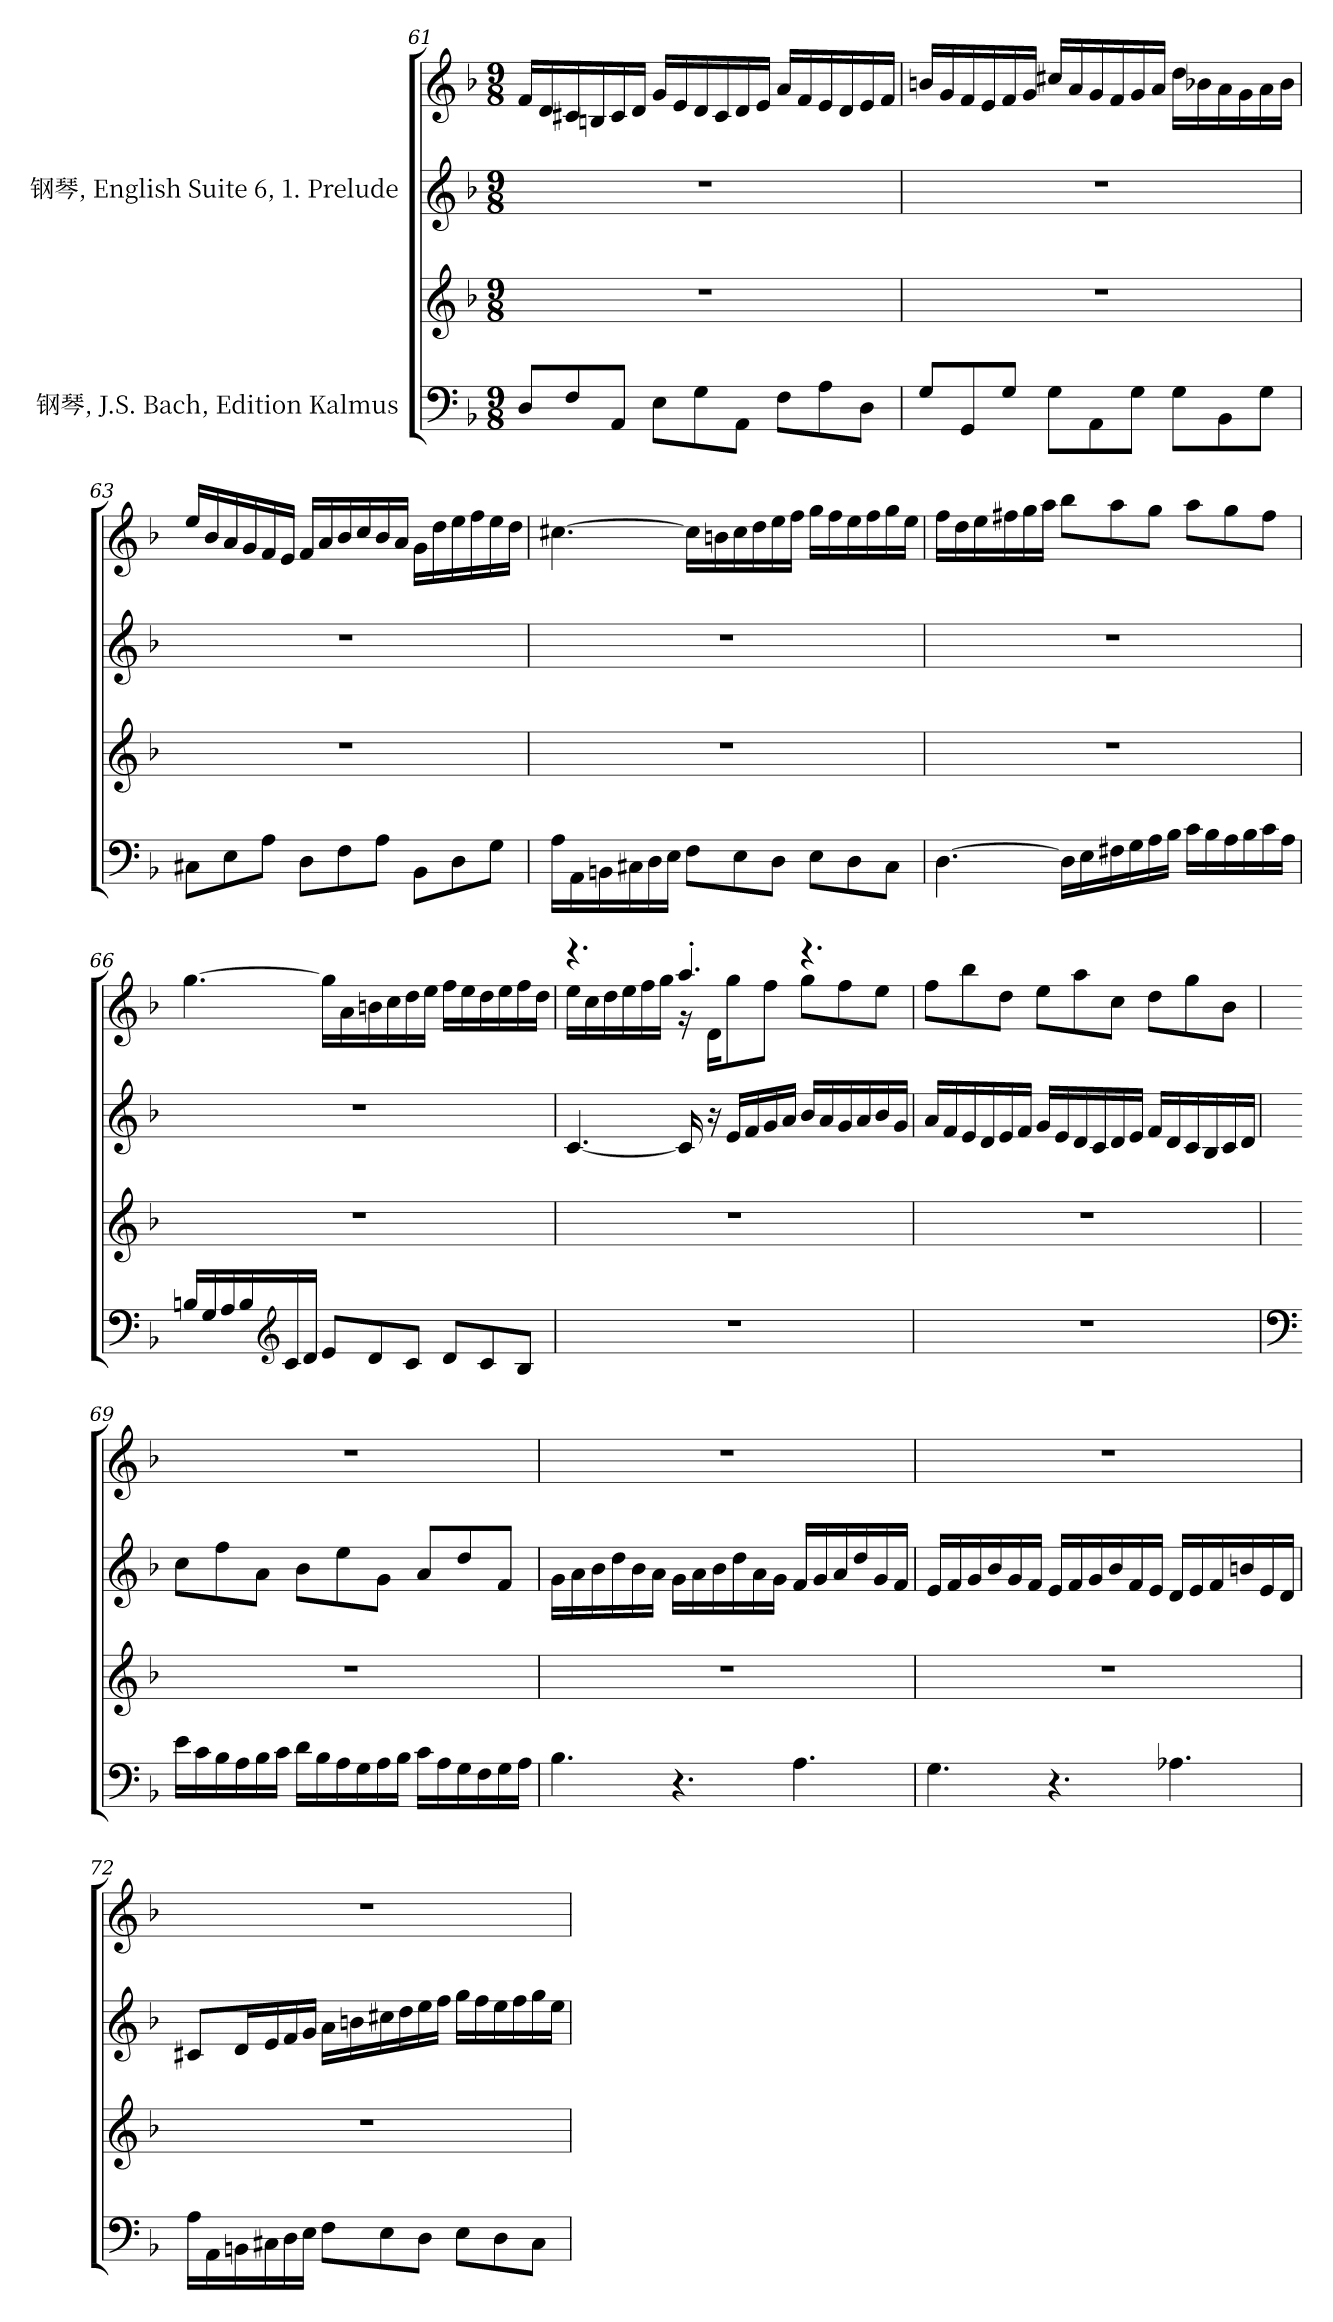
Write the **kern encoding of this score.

**kern	**kern	**kern	**kern
*part2	*part2	*part1	*part1
*staff4	*staff3	*staff2	*staff1
*I"钢琴, J.S. Bach, Edition Kalmus	*	*I"钢琴, English Suite 6, 1. Prelude	*
*clefF4	*clefG2	*clefG2	*clefG2
*k[b-]	*k[b-]	*k[b-]	*k[b-]
*M9/8	*M9/8	*M9/8	*M9/8
=61	=61	=61	=61
8D/L	8%9r	8%9r	16f/LL
.	.	.	16d/
8F/	.	.	16c#X/
.	.	.	16Bn/
8AA/J	.	.	16c#/
.	.	.	16d/JJ
8E\L	.	.	16g/LL
.	.	.	16e/
8G\	.	.	16d/
.	.	.	16c#/
8AA\J	.	.	16d/
.	.	.	16e/JJ
8F\L	.	.	16a/LL
.	.	.	16f/
8A\	.	.	16e/
.	.	.	16d/
8D\J	.	.	16e/
.	.	.	16f/JJ
!!LO:PB:g=z
=62	=62	=62	=62
8G/L	8%9r	8%9r	16bn/LL
.	.	.	16g/
8GG/	.	.	16f/
.	.	.	16e/
8G/J	.	.	16f/
.	.	.	16g/JJ
8G\L	.	.	16cc#X/LL
.	.	.	16a/
8AA\	.	.	16g/
.	.	.	16f/
8G\J	.	.	16g/
.	.	.	16a/JJ
8G\L	.	.	16dd\LL
.	.	.	16b-X\
8BB-\	.	.	16a\
.	.	.	16g\
8G\J	.	.	16a\
.	.	.	16b-\JJ
=63	=63	=63	=63
8C#X\L	8%9r	8%9r	16ee/LL
.	.	.	16b-/
8E\	.	.	16a/
.	.	.	16g/
8A\J	.	.	16f/
.	.	.	16e/JJ
8D\L	.	.	16f/LL
.	.	.	16a/
8F\	.	.	16b-/
.	.	.	16cc/
8A\J	.	.	16b-/
.	.	.	16a/JJ
8BB-\L	.	.	16g\LL
.	.	.	16dd\
8D\	.	.	16ee\
.	.	.	16ff\
8G\J	.	.	16ee\
.	.	.	16dd\JJ
!!LO:LB:g=z
=64	=64	=64	=64
16A\LL	8%9r	8%9r	[4.cc#X\
16AA\	.	.	.
16BBn\	.	.	.
16C#X\	.	.	.
16D\	.	.	.
16E\JJ	.	.	.
8F\L	.	.	16cc#\LL]
.	.	.	16bn\
8E\	.	.	16cc#\
.	.	.	16dd\
8D\J	.	.	16ee\
.	.	.	16ff\JJ
8E\L	.	.	16gg\LL
.	.	.	16ff\
8D\	.	.	16ee\
.	.	.	16ff\
8C#\J	.	.	16gg\
.	.	.	16ee\JJ
=65	=65	=65	=65
[4.D\	8%9r	8%9r	16ff\LL
.	.	.	16dd\
.	.	.	16ee\
.	.	.	16ff#X\
.	.	.	16gg\
.	.	.	16aa\JJ
16D\LL]	.	.	8bb-\L
16E\	.	.	.
16F#X\	.	.	8aa\
16G\	.	.	.
16A\	.	.	8gg\J
16B-\JJ	.	.	.
16c\LL	.	.	8aa\L
16B-\	.	.	.
16A\	.	.	8gg\
16B-\	.	.	.
16c\	.	.	8ff#\J
16A\JJ	.	.	.
!!LO:LB:g=z
=66	=66	=66	=66
16Bn/LL	8%9r	8%9r	[4.gg\
16G/	.	.	.
16A/	.	.	.
16B/	.	.	.
*clefG2	*	*	*
16c/	.	.	.
16d/JJ	.	.	.
8e/L	.	.	16gg\LL]
.	.	.	16a\
8d/	.	.	16bn\
.	.	.	16cc\
8c/J	.	.	16dd\
.	.	.	16ee\JJ
8d/L	.	.	16ff\LL
.	.	.	16ee\
8c/	.	.	16dd\
.	.	.	16ee\
8B/J	.	.	16ff\
.	.	.	16dd\JJ
=67	=67	=67	=67
*	*	*	*^
8%9r	8%9r	[4.c/	4.r	16ee\LL
.	.	.	.	16cc\
.	.	.	.	16dd\
.	.	.	.	16ee\
.	.	.	.	16ff\
.	.	.	.	16gg\JJ
.	.	16c/]	4.aa'/	16r
.	.	16r	.	16d\KL
.	.	16e/LL	.	8gg\
.	.	16f/	.	.
.	.	16g/	.	8ff\J
.	.	16a/JJ	.	.
.	.	16b-/LL	4.r	8gg\L
.	.	16a/	.	.
.	.	16g/	.	8ff\
.	.	16a/	.	.
.	.	16b-/	.	8ee\J
.	.	16g/JJ	.	.
*	*	*	*v	*v
!!LO:PB:g=z
=68	=68	=68	=68
8%9r	8%9r	16a/LL	8ff\L
.	.	16f/	.
.	.	16e/	8bb-\
.	.	16d/	.
.	.	16e/	8dd\J
.	.	16f/JJ	.
.	.	16g/LL	8ee\L
.	.	16e/	.
.	.	16d/	8aa\
.	.	16c/	.
.	.	16d/	8cc\J
.	.	16e/JJ	.
.	.	16f/LL	8dd\L
.	.	16d/	.
.	.	16c/	8gg\
.	.	16B-/	.
.	.	16c/	8b-\J
.	.	16d/JJ	.
=69	=69	=69	=69
*clefF4	*	*	*
16e\LL	8%9r	8cc\L	8%9r
16c\	.	.	.
16B-\	.	8ff\	.
16A\	.	.	.
16B-\	.	8a\J	.
16c\JJ	.	.	.
16d\LL	.	8b-\L	.
16B-\	.	.	.
16A\	.	8ee\	.
16G\	.	.	.
16A\	.	8g\J	.
16B-\JJ	.	.	.
16c\LL	.	8a/L	.
16A\	.	.	.
16G\	.	8dd/	.
16F\	.	.	.
16G\	.	8f/J	.
16A\JJ	.	.	.
!!LO:LB:g=z
=70	=70	=70	=70
4.B-\	8%9r	16g\LL	8%9r
.	.	16a\	.
.	.	16b-\	.
.	.	16dd\	.
.	.	16b-\	.
.	.	16a\JJ	.
4.r	.	16g\LL	.
.	.	16a\	.
.	.	16b-\	.
.	.	16dd\	.
.	.	16a\	.
.	.	16g\JJ	.
4.A\	.	16f/LL	.
.	.	16g/	.
.	.	16a/	.
.	.	16dd/	.
.	.	16g/	.
.	.	16f/JJ	.
=71	=71	=71	=71
4.G\	8%9r	16e/LL	8%9r
.	.	16f/	.
.	.	16g/	.
.	.	16b-/	.
.	.	16g/	.
.	.	16f/JJ	.
4.r	.	16e/LL	.
.	.	16f/	.
.	.	16g/	.
.	.	16b-/	.
.	.	16f/	.
.	.	16e/JJ	.
4.A-X\	.	16d/LL	.
.	.	16e/	.
.	.	16f/	.
.	.	16bn/	.
.	.	16e/	.
.	.	16d/JJ	.
!!LO:LB:g=z
=72	=72	=72	=72
16A\LL	8%9r	8c#X/L	8%9r
16AA\	.	.	.
16BBn\	.	16d/L	.
16C#X\	.	16e/	.
16D\	.	16f/	.
16E\JJ	.	16g/JJ	.
8F\L	.	16a\LL	.
.	.	16bn\	.
8E\	.	16cc#X\	.
.	.	16dd\	.
8D\J	.	16ee\	.
.	.	16ff\JJ	.
8E\L	.	16gg\LL	.
.	.	16ff\	.
8D\	.	16ee\	.
.	.	16ff\	.
8C#\J	.	16gg\	.
.	.	16ee\JJ	.
=	=	=	=
*-	*-	*-	*-
